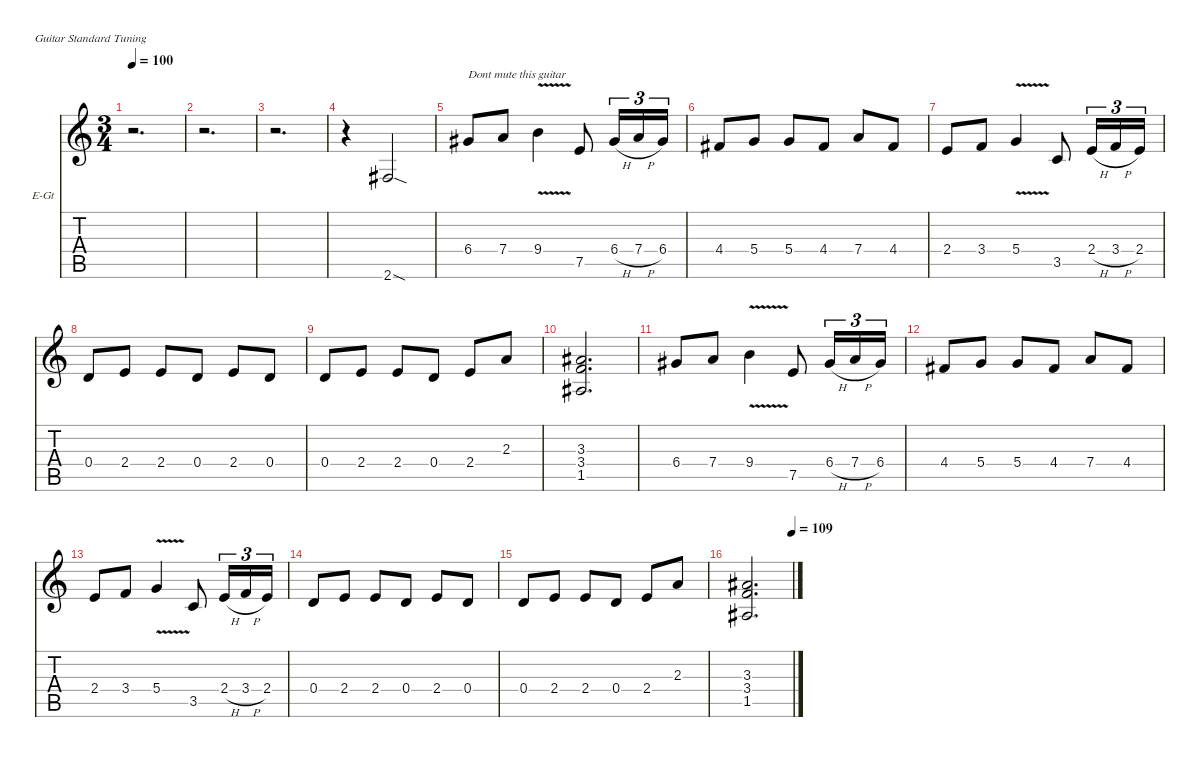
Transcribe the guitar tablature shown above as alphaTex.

\hideDynamics
\bracketExtendMode nobrackets
\firstSystemTrackNameOrientation horizontal
\otherSystemsTrackNameOrientation horizontal
\track ("Guitar I" "E-Gt") {instrument distortionguitar}
\staff {score tabs}
\tuning (E4 B3 G3 D3 A2 E2)
\ts (3 4)
\tempo 100
\clef g2
\ks c
r.2{d dy f} |
r.2{d} |
r.2{d} |
r.4 2.6{sod acc #}.2 |
6.4{acc #}.8{txt "Dont mute this guitar"} 7.4.8 9.4{v}.4 7.5.8 6.4{h acc #}.16{tu (3 2)} 7.4{h}.16{tu (3 2)} 6.4{acc #}.16{tu (3 2)} |
4.4{acc #}.8 5.4.8 5.4.8 4.4{acc #}.8 7.4.8 4.4{acc #}.8 |
2.4.8 3.4.8 5.4{v}.4 3.5.8 2.4{h}.16{tu (3 2)} 3.4{h}.16{tu (3 2)} 2.4.16{tu (3 2)} |
0.4.8 2.4.8 2.4.8 0.4.8 2.4.8 0.4.8 |
0.4.8 2.4.8 2.4.8 0.4.8 2.4.8 2.3.8 |
(3.3{acc #} 3.4 1.5{acc #}).2{d} |
6.4{acc #}.8 7.4.8 9.4{v}.4 7.5.8 6.4{h acc #}.16{tu (3 2)} 7.4{h}.16{tu (3 2)} 6.4{acc #}.16{tu (3 2)} |
4.4{acc #}.8 5.4.8 5.4.8 4.4{acc #}.8 7.4.8 4.4{acc #}.8 |
2.4.8 3.4.8 5.4{v}.4 3.5.8 2.4{h}.16{tu (3 2)} 3.4{h}.16{tu (3 2)} 2.4.16{tu (3 2)} |
0.4.8 2.4.8 2.4.8 0.4.8 2.4.8 0.4.8 |
0.4.8 2.4.8 2.4.8 0.4.8 2.4.8 2.3.8 |
\tempo (109 1)
(3.3{acc #} 3.4 1.5{acc #}).2{d}
